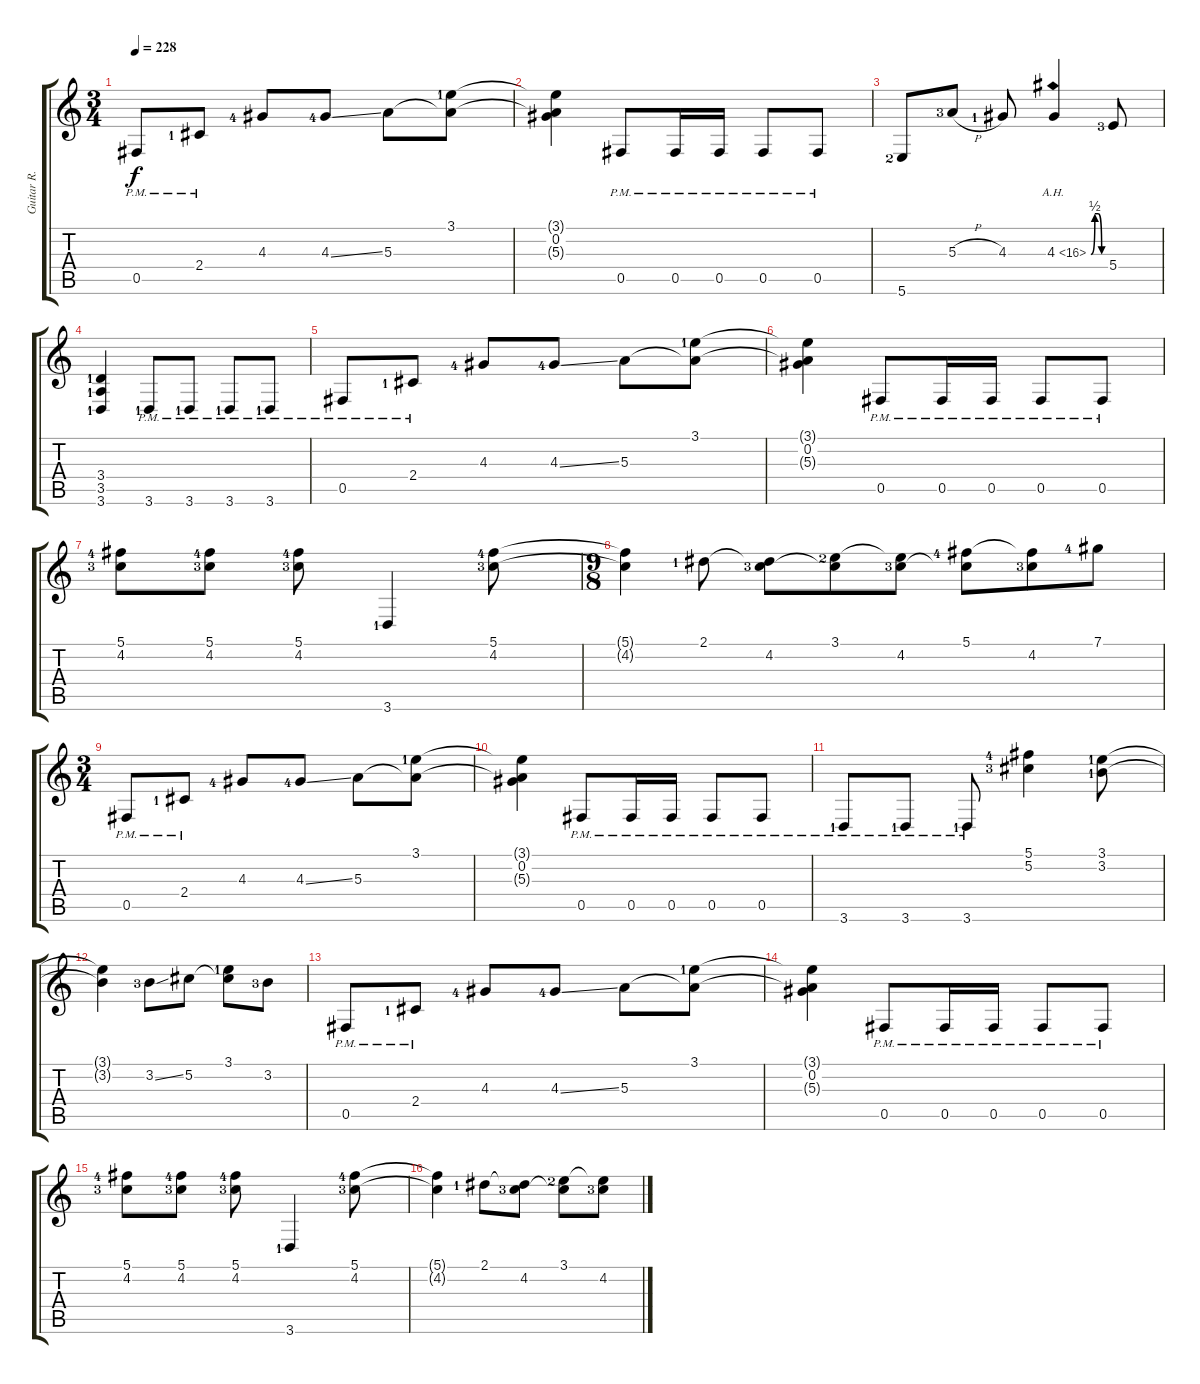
\track ("Guitar R." "Guitar R.") {instrument distortionguitar}
\staff {score tabs}
\tuning (Db4 Ab3 E3 B2 Gb2 B1) {hide}
\ts (3 4)
\tempo 228
\clef g2
\ks c
0.5{pm}.8{dy f} 2.4{pm lf 2}.8 4.3{lf 5}.8 4.3{ss lf 5}.8 5.3.8 (3.1{lf 2} 5.3{t}).8 |
(3.1{t} 0.2 5.3{t}).4 0.5{pm}.8 0.5{pm}.16 0.5{pm}.16 0.5{pm}.8 0.5{pm}.8 |
5.6{lf 3}.8 5.3{h lf 4}.8 4.3{lf 2}.8 4.3{be (custom 0 0 16 2 30 2 45 0 60 0) ah 12}.4 5.4{lf 4}.8 |
(3.4{lf 2} 3.5{lf 2} 3.6{lf 2}).4 3.6{pm lf 2}.8 3.6{pm lf 2}.8 3.6{pm lf 2}.8 3.6{pm lf 2}.8 |
0.5{pm}.8 2.4{pm lf 2}.8 4.3{lf 5}.8 4.3{ss lf 5}.8 5.3.8 (3.1{lf 2} 5.3{t}).8 |
(3.1{t} 0.2 5.3{t}).4 0.5{pm}.8 0.5{pm}.16 0.5{pm}.16 0.5{pm}.8 0.5{pm}.8 |
(5.1{lf 5} 4.2{lf 4}).8 (5.1{lf 5} 4.2{lf 4}).8 (5.1{lf 5} 4.2{lf 4}).8 3.6{lf 2}.4 (5.1{lf 5} 4.2{lf 4}).8 |
\ts (9 8)
(5.1{t} 4.2{t}).4 2.1{lf 2}.8 (2.1{t} 4.2{lf 4}).8 (3.1{lf 3} 4.2{t}).8 (3.1{t} 4.2{lf 4}).8 (5.1{lf 5} 4.2{t}).8 (5.1{t} 4.2{lf 4}).8 7.1{lf 5}.8 |
\ts (3 4)
0.5{pm}.8 2.4{pm lf 2}.8 4.3{lf 5}.8 4.3{ss lf 5}.8 5.3.8 (3.1{lf 2} 5.3{t}).8 |
(3.1{t} 0.2 5.3{t}).4 0.5{pm}.8 0.5{pm}.16 0.5{pm}.16 0.5{pm}.8 0.5{pm}.8 |
3.6{pm lf 2}.8 3.6{pm lf 2}.8 3.6{pm lf 2}.8 (5.1{lf 5} 5.2{lf 4}).4 (3.1{lf 2} 3.2{lf 2}).8 |
(3.1{t} 3.2{t}).4 3.2{ss lf 4}.8 5.2.8 (3.1{lf 2} 5.2{t}).8 3.2{lf 4}.8 |
0.5{pm}.8 2.4{pm lf 2}.8 4.3{lf 5}.8 4.3{ss lf 5}.8 5.3.8 (3.1{lf 2} 5.3{t}).8 |
(3.1{t} 0.2 5.3{t}).4 0.5{pm}.8 0.5{pm}.16 0.5{pm}.16 0.5{pm}.8 0.5{pm}.8 |
(5.1{lf 5} 4.2{lf 4}).8 (5.1{lf 5} 4.2{lf 4}).8 (5.1{lf 5} 4.2{lf 4}).8 3.6{lf 2}.4 (5.1{lf 5} 4.2{lf 4}).8 |
(5.1{t} 4.2{t}).4 2.1{lf 2}.8 (2.1{t} 4.2{lf 4}).8 (3.1{lf 3} 4.2{t}).8 (3.1{t} 4.2{lf 4}).8
